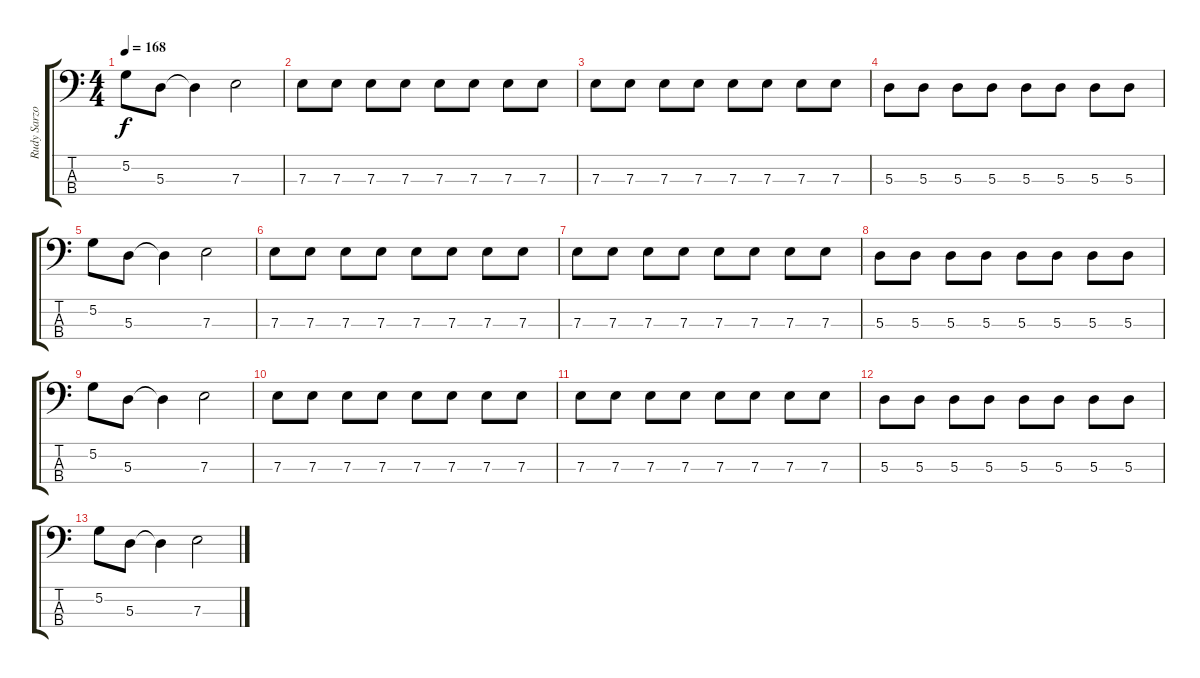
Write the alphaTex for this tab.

\track ("Rudy Sarzo" "Rudy Sarzo") {instrument electricbassfinger}
\staff {score tabs}
\tuning (G2 D2 A1 E1) {hide}
\ts (4 4)
\tempo 168
\clef f4
\ks c
5.2.8{dy f} 5.3.8 5.3{t}.4 7.3.2 |
7.3.8 7.3.8 7.3.8 7.3.8 7.3.8 7.3.8 7.3.8 7.3.8 |
7.3.8 7.3.8 7.3.8 7.3.8 7.3.8 7.3.8 7.3.8 7.3.8 |
5.3.8 5.3.8 5.3.8 5.3.8 5.3.8 5.3.8 5.3.8 5.3.8 |
5.2.8 5.3.8 5.3{t}.4 7.3.2 |
7.3.8 7.3.8 7.3.8 7.3.8 7.3.8 7.3.8 7.3.8 7.3.8 |
7.3.8 7.3.8 7.3.8 7.3.8 7.3.8 7.3.8 7.3.8 7.3.8 |
5.3.8 5.3.8 5.3.8 5.3.8 5.3.8 5.3.8 5.3.8 5.3.8 |
5.2.8 5.3.8 5.3{t}.4 7.3.2 |
7.3.8 7.3.8 7.3.8 7.3.8 7.3.8 7.3.8 7.3.8 7.3.8 |
7.3.8 7.3.8 7.3.8 7.3.8 7.3.8 7.3.8 7.3.8 7.3.8 |
5.3.8 5.3.8 5.3.8 5.3.8 5.3.8 5.3.8 5.3.8 5.3.8 |
5.2.8 5.3.8 5.3{t}.4 7.3.2
